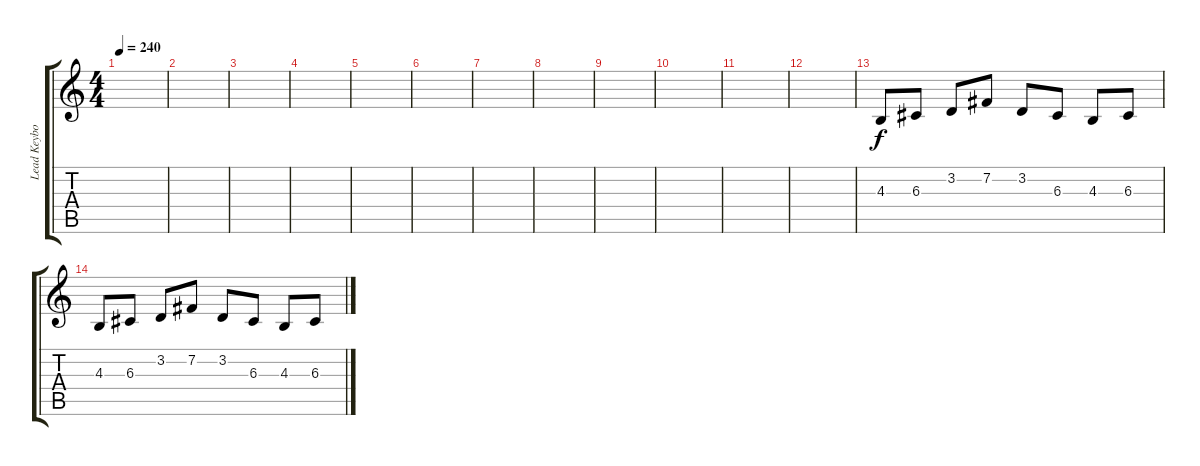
\track ("Lead Keyboard" "Lead Keybo") {instrument lead1square}
\staff {score tabs}
\tuning (E4 B3 G3 D3 A2 E2) {hide}
\ts (4 4)
\tempo 240
\clef g2
\ks c
|
|
|
|
|
|
|
|
|
|
|
|
4.3.8 6.3.8 3.2.8 7.2.8 3.2.8 6.3.8 4.3.8 6.3.8 |
4.3.8 6.3.8 3.2.8 7.2.8 3.2.8 6.3.8 4.3.8 6.3.8
